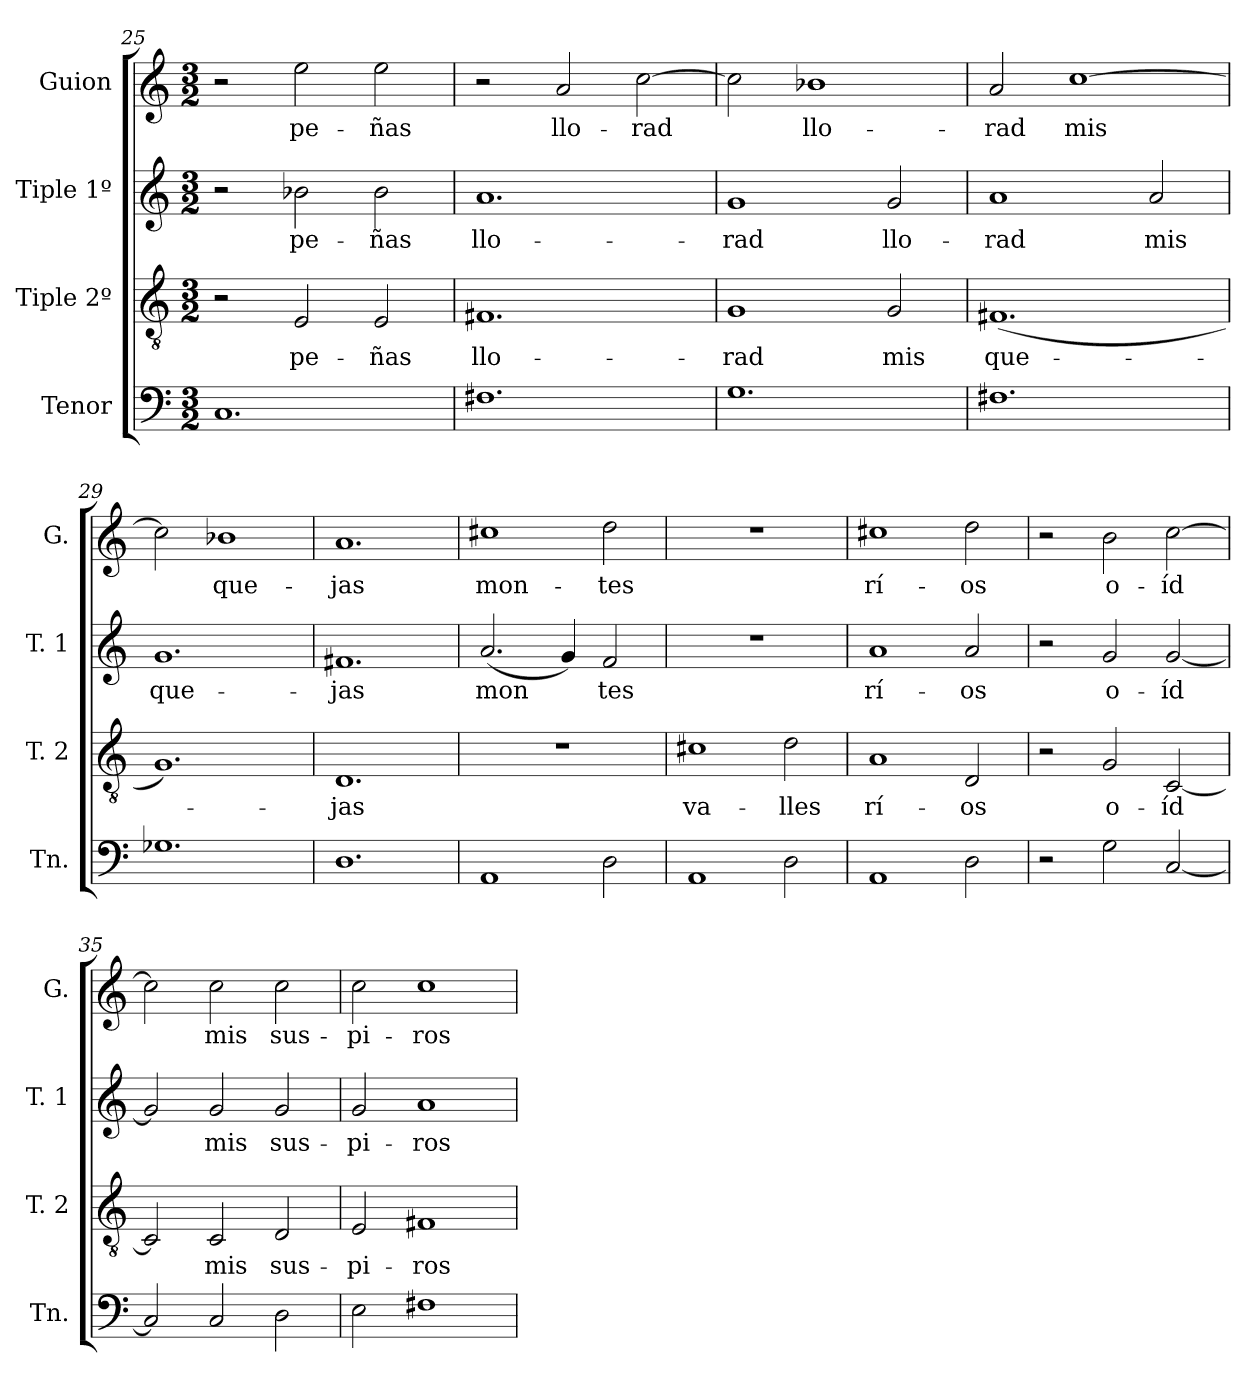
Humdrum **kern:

**kern	**kern	**text	**kern	**text	**kern	**text
*part4	*part3	*part3	*part2	*part2	*part1	*part1
*staff4	*staff3	*staff3	*staff2	*staff2	*staff1	*staff1
*I"Tenor	*I"Tiple 2º	*	*I"Tiple 1º	*	*I"Guion	*
*I'Tn.	*I'T. 2	*	*I'T. 1	*	*I'G.	*
*clefF4	*clefGv2	*	*clefG2	*	*clefG2	*
*M3/2	*M3/2	*	*M3/2	*	*M3/2	*
=25	=25	=25	=25	=25	=25	=25
1.C	2r	.	2r	.	2r	.
.	2E	pe-	2b-X	pe-	2ee	pe-
.	2E	-ñas	2b-	-ñas	2ee	-ñas
=26	=26	=26	=26	=26	=26	=26
1.F#X	1.F#X	llo-	1.a	llo-	2r	.
.	.	.	.	.	2a	llo-
.	.	.	.	.	[2cc	-rad
=27	=27	=27	=27	=27	=27	=27
1.G	1G	-rad	1g	-rad	2cc]	.
.	.	.	.	.	1b-X	llo-
.	2G	mis	2g	llo-	.	.
=28	=28	=28	=28	=28	=28	=28
1.F#X	(1.F#X	que-	1a	-rad	2a	-rad
.	.	.	.	.	[1cc	mis
.	.	.	2a	mis	.	.
=29	=29	=29	=29	=29	=29	=29
1.G-X	1.G)	.	1.g	que-	2cc]	.
.	.	.	.	.	1b-X	que-
=30	=30	=30	=30	=30	=30	=30
1.D	1.D	-jas	1.f#X	-jas	1.a	-jas
=31	=31	=31	=31	=31	=31	=31
1AA	1.r	.	(2.a	mon	1cc#X	mon-
.	.	.	4g)	.	.	.
2D	.	.	2f	-tes	2dd	-tes
=32	=32	=32	=32	=32	=32	=32
1AA	1c#X	va-	1.r	.	1.r	.
2D	2d	-lles	.	.	.	.
=33	=33	=33	=33	=33	=33	=33
1AA	1A	rí-	1a	rí-	1cc#X	rí-
2D	2D	-os	2a	-os	2dd	-os
=34	=34	=34	=34	=34	=34	=34
2r	2r	.	2r	.	2r	.
2G	2G	o-	2g	o-	2b	o-
[2C	[2C	-íd	[2g	-íd	[2cc	-íd
=35	=35	=35	=35	=35	=35	=35
2C]	2C]	.	2g]	.	2cc]	.
2C	2C	mis	2g	mis	2cc	mis
2D	2D	sus-	2g	sus-	2cc	sus-
=36	=36	=36	=36	=36	=36	=36
2E	2E	-pi-	2g	-pi-	2cc	-pi-
1F#X	1F#X	-ros	1a	-ros	1cc	-ros
=	=	=	=	=	=	=
*-	*-	*-	*-	*-	*-	*-
